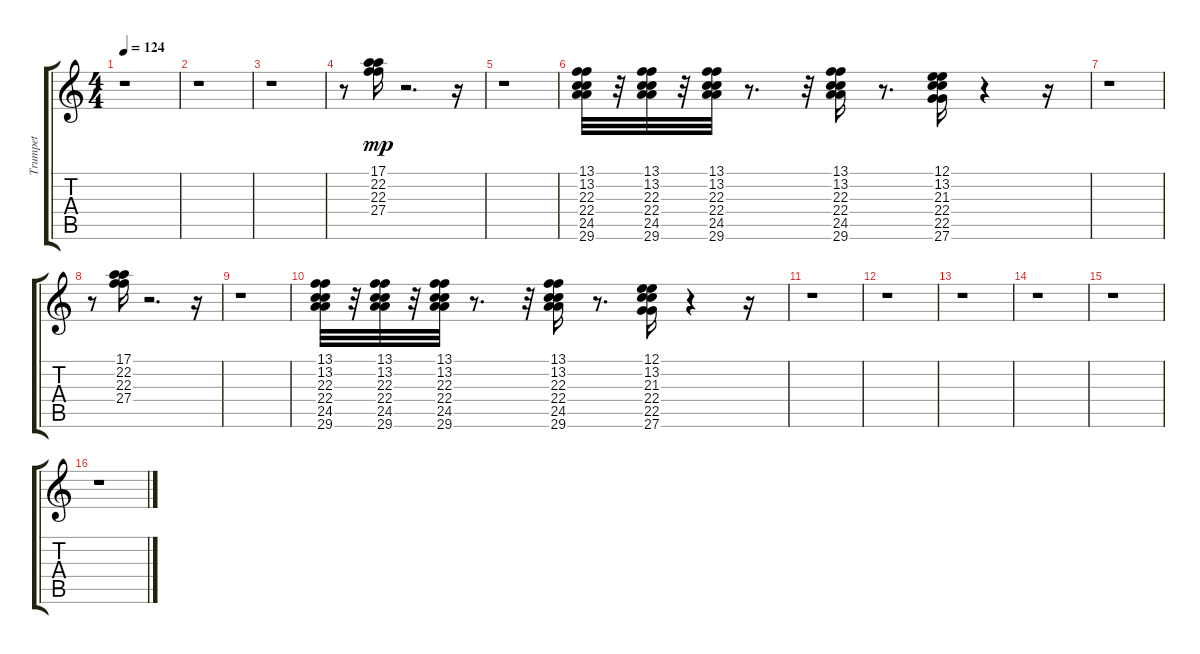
\track ("Trumpet" "Trumpet") {instrument trumpet}
\staff {score tabs}
\tuning (E4 B3 G3 D3 A2 E2) {hide}
\ts (4 4)
\tempo 124
\clef g2
\ks c
r.1{dy mp} |
r.1 |
r.1 |
r.8 (17.1 22.2 22.3 27.4).16 r.2{d} r.16 |
r.1 |
(13.1 13.2 22.3 22.4 24.5 29.6).32 r.32 (13.1 13.2 22.3 22.4 24.5 29.6).32 r.32 (13.1 13.2 22.3 22.4 24.5 29.6).32 r.8{d} r.32 (13.1 13.2 22.3 22.4 24.5 29.6).16 r.8{d} (12.1 13.2 21.3 22.4 22.5 27.6).16 r.4 r.16 |
r.1 |
r.8 (17.1 22.2 22.3 27.4).16 r.2{d} r.16 |
r.1 |
(13.1 13.2 22.3 22.4 24.5 29.6).32 r.32 (13.1 13.2 22.3 22.4 24.5 29.6).32 r.32 (13.1 13.2 22.3 22.4 24.5 29.6).32 r.8{d} r.32 (13.1 13.2 22.3 22.4 24.5 29.6).16 r.8{d} (12.1 13.2 21.3 22.4 22.5 27.6).16 r.4 r.16 |
r.1 |
r.1 |
r.1 |
r.1 |
r.1 |
r.1
